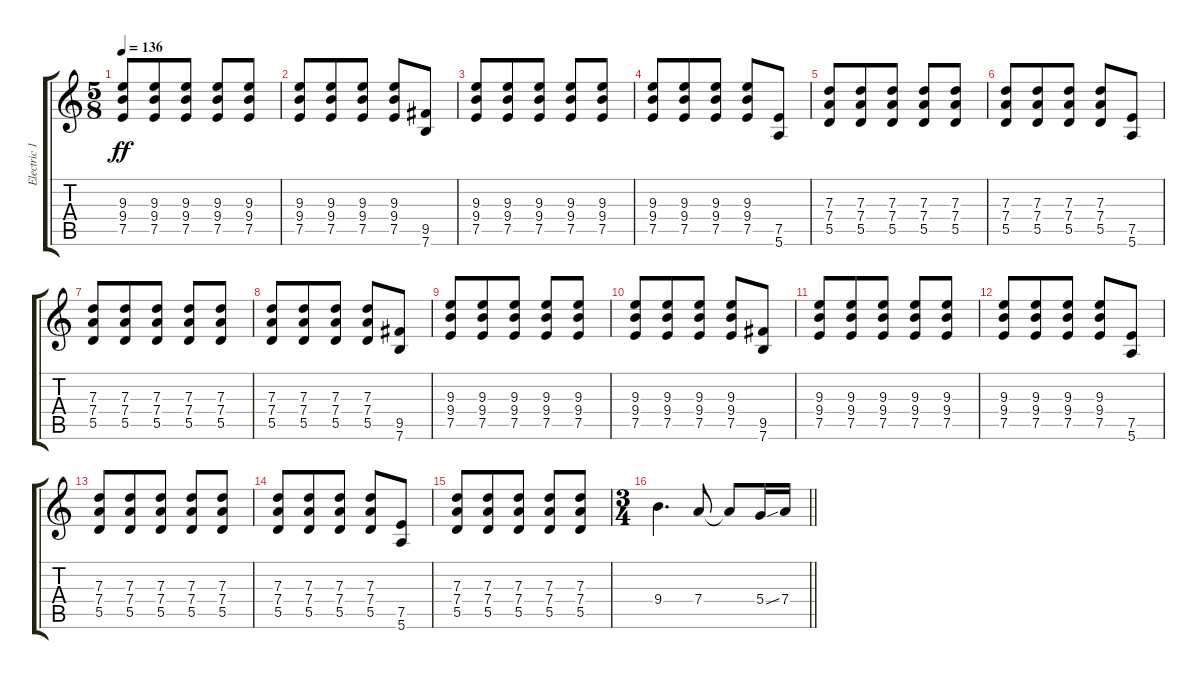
\track ("Electric 1" "Electric 1") {instrument distortionguitar}
\staff {score tabs}
\tuning (E4 B3 G3 D3 A2 E2) {hide}
\ts (5 8)
\tempo 136
\clef g2
\ks c
(9.3 9.4 7.5).8{dy ff} (9.3 9.4 7.5).8 (9.3 9.4 7.5).8 (9.3 9.4 7.5).8 (9.3 9.4 7.5).8 |
(9.3 9.4 7.5).8 (9.3 9.4 7.5).8 (9.3 9.4 7.5).8 (9.3 9.4 7.5).8 (9.5 7.6).8 |
(9.3 9.4 7.5).8 (9.3 9.4 7.5).8 (9.3 9.4 7.5).8 (9.3 9.4 7.5).8 (9.3 9.4 7.5).8 |
(9.3 9.4 7.5).8 (9.3 9.4 7.5).8 (9.3 9.4 7.5).8 (9.3 9.4 7.5).8 (7.5 5.6).8 |
(7.3 7.4 5.5).8 (7.3 7.4 5.5).8 (7.3 7.4 5.5).8 (7.3 7.4 5.5).8 (7.3 7.4 5.5).8 |
(7.3 7.4 5.5).8 (7.3 7.4 5.5).8 (7.3 7.4 5.5).8 (7.3 7.4 5.5).8 (7.5 5.6).8 |
(7.3 7.4 5.5).8 (7.3 7.4 5.5).8 (7.3 7.4 5.5).8 (7.3 7.4 5.5).8 (7.3 7.4 5.5).8 |
(7.3 7.4 5.5).8 (7.3 7.4 5.5).8 (7.3 7.4 5.5).8 (7.3 7.4 5.5).8 (9.5 7.6).8 |
(9.3 9.4 7.5).8 (9.3 9.4 7.5).8 (9.3 9.4 7.5).8 (9.3 9.4 7.5).8 (9.3 9.4 7.5).8 |
(9.3 9.4 7.5).8 (9.3 9.4 7.5).8 (9.3 9.4 7.5).8 (9.3 9.4 7.5).8 (9.5 7.6).8 |
(9.3 9.4 7.5).8 (9.3 9.4 7.5).8 (9.3 9.4 7.5).8 (9.3 9.4 7.5).8 (9.3 9.4 7.5).8 |
(9.3 9.4 7.5).8 (9.3 9.4 7.5).8 (9.3 9.4 7.5).8 (9.3 9.4 7.5).8 (7.5 5.6).8 |
(7.3 7.4 5.5).8 (7.3 7.4 5.5).8 (7.3 7.4 5.5).8 (7.3 7.4 5.5).8 (7.3 7.4 5.5).8 |
(7.3 7.4 5.5).8 (7.3 7.4 5.5).8 (7.3 7.4 5.5).8 (7.3 7.4 5.5).8 (7.5 5.6).8 |
(7.3 7.4 5.5).8 (7.3 7.4 5.5).8 (7.3 7.4 5.5).8 (7.3 7.4 5.5).8 (7.3 7.4 5.5).8 |
\ts (3 4)
\barLineRight lightlight
9.4.4{d} 7.4.8 7.4{t}.8 5.4{ss}.16 7.4.16
